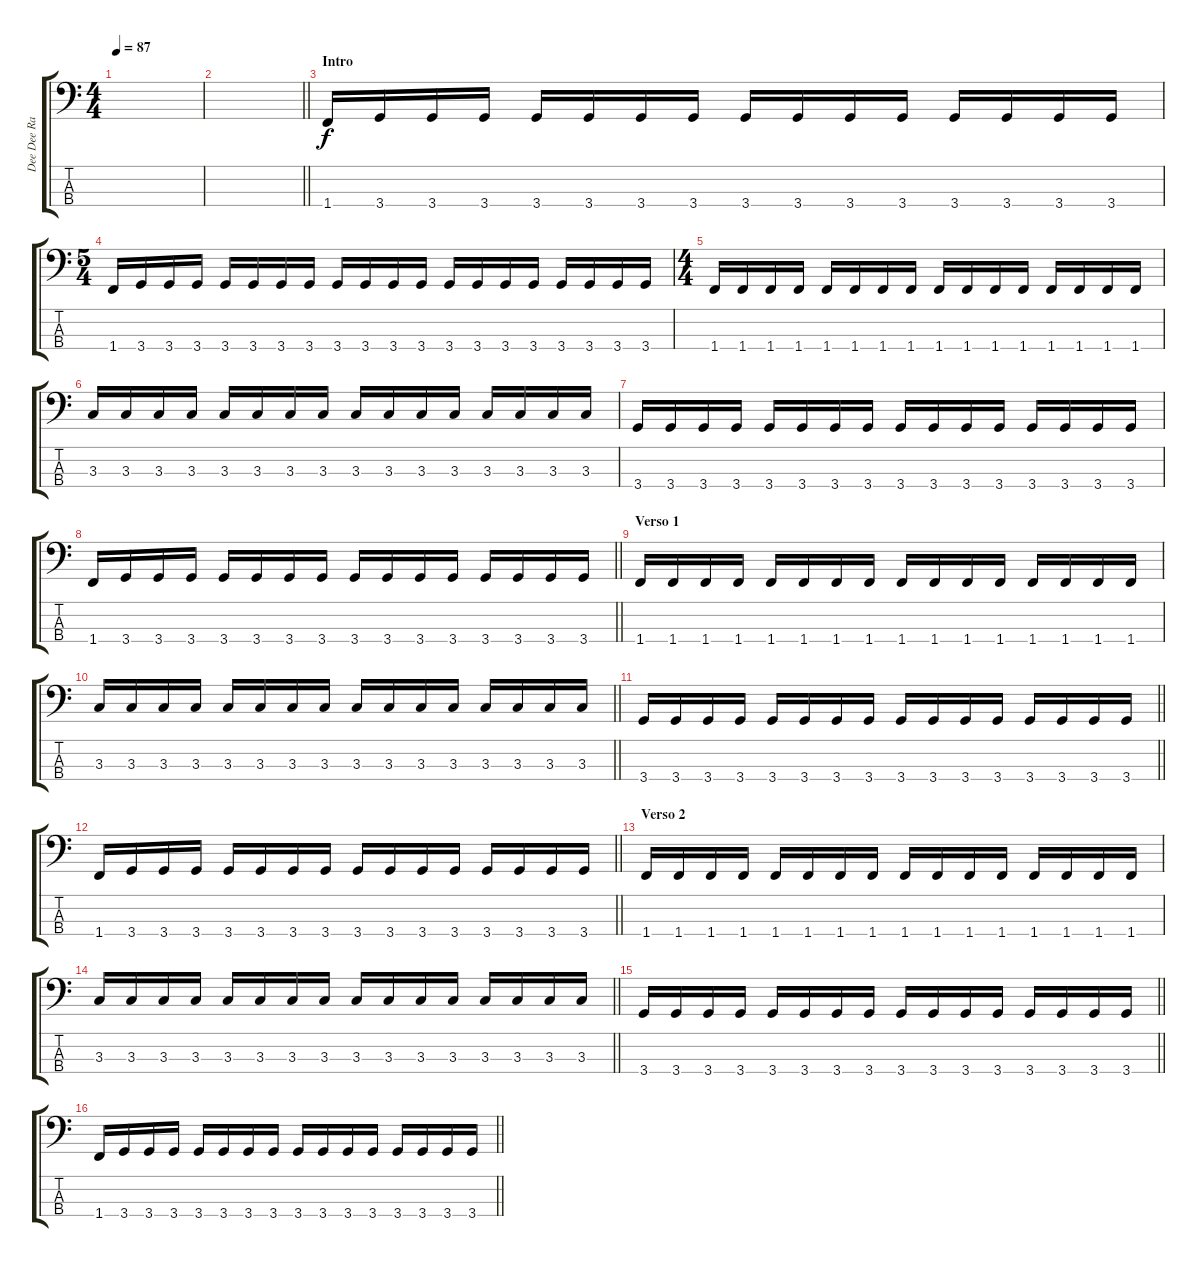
\track ("Dee Dee Ramone " "Dee Dee Ra") {instrument electricbasspick}
\staff {score tabs}
\tuning (G2 D2 A1 E1) {hide}
\ts (4 4)
\tempo 87
\clef f4
\ks c
|
\barLineRight lightlight
|
\section ("" "Intro")
1.4.16 3.4.16 3.4.16 3.4.16 3.4.16 3.4.16 3.4.16 3.4.16 3.4.16 3.4.16 3.4.16 3.4.16 3.4.16 3.4.16 3.4.16 3.4.16 |
\ts (5 4)
1.4.16 3.4.16 3.4.16 3.4.16 3.4.16 3.4.16 3.4.16 3.4.16 3.4.16 3.4.16 3.4.16 3.4.16 3.4.16 3.4.16 3.4.16 3.4.16 3.4.16 3.4.16 3.4.16 3.4.16 |
\ts (4 4)
1.4.16 1.4.16 1.4.16 1.4.16 1.4.16 1.4.16 1.4.16 1.4.16 1.4.16 1.4.16 1.4.16 1.4.16 1.4.16 1.4.16 1.4.16 1.4.16 |
3.3.16 3.3.16 3.3.16 3.3.16 3.3.16 3.3.16 3.3.16 3.3.16 3.3.16 3.3.16 3.3.16 3.3.16 3.3.16 3.3.16 3.3.16 3.3.16 |
3.4.16 3.4.16 3.4.16 3.4.16 3.4.16 3.4.16 3.4.16 3.4.16 3.4.16 3.4.16 3.4.16 3.4.16 3.4.16 3.4.16 3.4.16 3.4.16 |
\barLineRight lightlight
1.4.16 3.4.16 3.4.16 3.4.16 3.4.16 3.4.16 3.4.16 3.4.16 3.4.16 3.4.16 3.4.16 3.4.16 3.4.16 3.4.16 3.4.16 3.4.16 |
\section ("" "Verso 1")
1.4.16 1.4.16 1.4.16 1.4.16 1.4.16 1.4.16 1.4.16 1.4.16 1.4.16 1.4.16 1.4.16 1.4.16 1.4.16 1.4.16 1.4.16 1.4.16 |
\barLineRight lightlight
3.3.16 3.3.16 3.3.16 3.3.16 3.3.16 3.3.16 3.3.16 3.3.16 3.3.16 3.3.16 3.3.16 3.3.16 3.3.16 3.3.16 3.3.16 3.3.16 |
\barLineRight lightlight
3.4.16 3.4.16 3.4.16 3.4.16 3.4.16 3.4.16 3.4.16 3.4.16 3.4.16 3.4.16 3.4.16 3.4.16 3.4.16 3.4.16 3.4.16 3.4.16 |
\barLineRight lightlight
1.4.16 3.4.16 3.4.16 3.4.16 3.4.16 3.4.16 3.4.16 3.4.16 3.4.16 3.4.16 3.4.16 3.4.16 3.4.16 3.4.16 3.4.16 3.4.16 |
\section ("" "Verso 2")
1.4.16 1.4.16 1.4.16 1.4.16 1.4.16 1.4.16 1.4.16 1.4.16 1.4.16 1.4.16 1.4.16 1.4.16 1.4.16 1.4.16 1.4.16 1.4.16 |
\barLineRight lightlight
3.3.16 3.3.16 3.3.16 3.3.16 3.3.16 3.3.16 3.3.16 3.3.16 3.3.16 3.3.16 3.3.16 3.3.16 3.3.16 3.3.16 3.3.16 3.3.16 |
\barLineRight lightlight
3.4.16 3.4.16 3.4.16 3.4.16 3.4.16 3.4.16 3.4.16 3.4.16 3.4.16 3.4.16 3.4.16 3.4.16 3.4.16 3.4.16 3.4.16 3.4.16 |
\barLineRight lightlight
1.4.16 3.4.16 3.4.16 3.4.16 3.4.16 3.4.16 3.4.16 3.4.16 3.4.16 3.4.16 3.4.16 3.4.16 3.4.16 3.4.16 3.4.16 3.4.16
